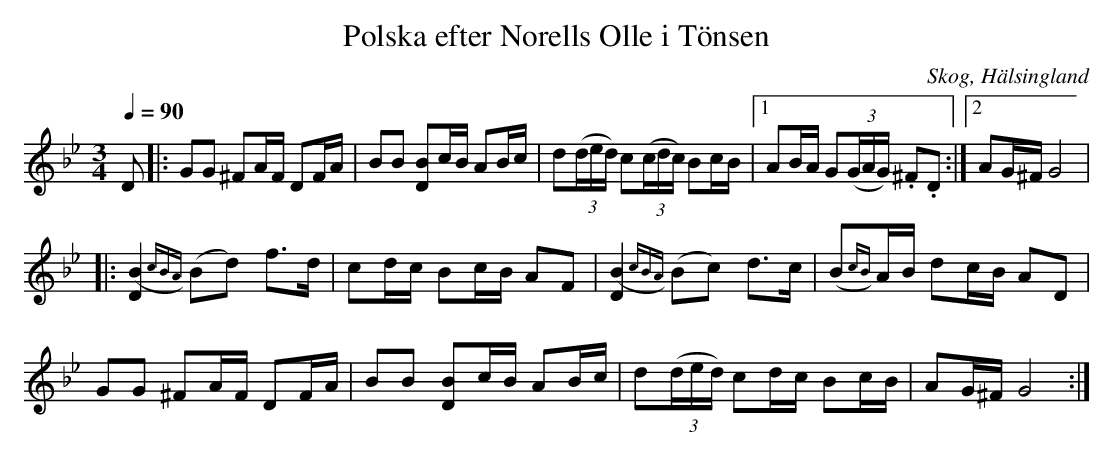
X:1
T: Polska efter Norells Olle i Tönsen
O: Skog, Hälsingland
M: 3/4
L: 1/16
Q: 1/4=90
K: Gm
D2 |: G2G2 ^F2AF D2FA|B2B2 [D2 B2]cB A2Bc|d2(3(ded) c2(3(cdc) B2cB|1 A2BA G2(3(GAG) .^F2.D2:|2 A2G^F G8|
|: [D4 (B4]{cBA}) (B2d2) f2>d2|c2dc B2cB A2F2|[D4 (B4]{cBA}) (B2c2) d2>c2|(B2{cB})AB d2cB A2D2|
G2G2 ^F2AF D2FA|B2B2 [D2 B2]cB A2Bc|d2(3(ded) c2dc B2cB|A2G^F G8:|
